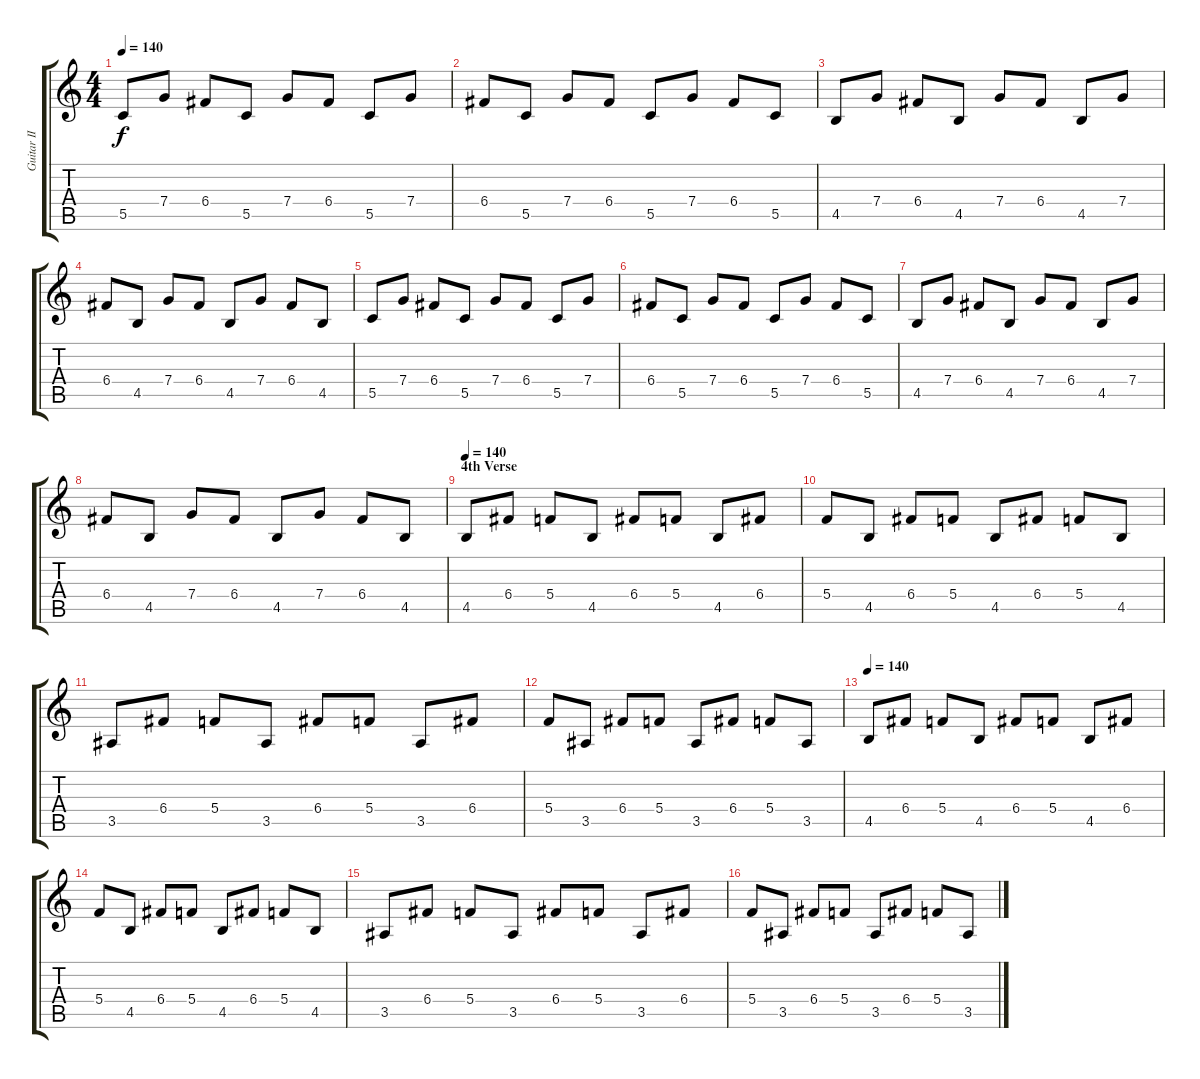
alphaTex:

\track ("Guitar II" "Guitar II") {instrument distortionguitar}
\staff {score tabs}
\tuning (D4 A3 F3 C3 G2 D2) {hide}
\ts (4 4)
\tempo 140
\clef g2
\ks c
5.5.8{dy f} 7.4.8 6.4.8 5.5.8 7.4.8 6.4.8 5.5.8 7.4.8 |
6.4.8 5.5.8 7.4.8 6.4.8 5.5.8 7.4.8 6.4.8 5.5.8 |
4.5.8 7.4.8 6.4.8 4.5.8 7.4.8 6.4.8 4.5.8 7.4.8 |
6.4.8 4.5.8 7.4.8 6.4.8 4.5.8 7.4.8 6.4.8 4.5.8 |
5.5.8 7.4.8 6.4.8 5.5.8 7.4.8 6.4.8 5.5.8 7.4.8 |
6.4.8 5.5.8 7.4.8 6.4.8 5.5.8 7.4.8 6.4.8 5.5.8 |
4.5.8 7.4.8 6.4.8 4.5.8 7.4.8 6.4.8 4.5.8 7.4.8 |
6.4.8 4.5.8 7.4.8 6.4.8 4.5.8 7.4.8 6.4.8 4.5.8 |
\section ("" "4th Verse")
\tempo 140
4.5.8 6.4.8 5.4.8 4.5.8 6.4.8 5.4.8 4.5.8 6.4.8 |
5.4.8 4.5.8 6.4.8 5.4.8 4.5.8 6.4.8 5.4.8 4.5.8 |
3.5.8 6.4.8 5.4.8 3.5.8 6.4.8 5.4.8 3.5.8 6.4.8 |
5.4.8 3.5.8 6.4.8 5.4.8 3.5.8 6.4.8 5.4.8 3.5.8 |
\tempo 140
4.5.8 6.4.8 5.4.8 4.5.8 6.4.8 5.4.8 4.5.8 6.4.8 |
5.4.8 4.5.8 6.4.8 5.4.8 4.5.8 6.4.8 5.4.8 4.5.8 |
3.5.8 6.4.8 5.4.8 3.5.8 6.4.8 5.4.8 3.5.8 6.4.8 |
5.4.8 3.5.8 6.4.8 5.4.8 3.5.8 6.4.8 5.4.8 3.5.8
